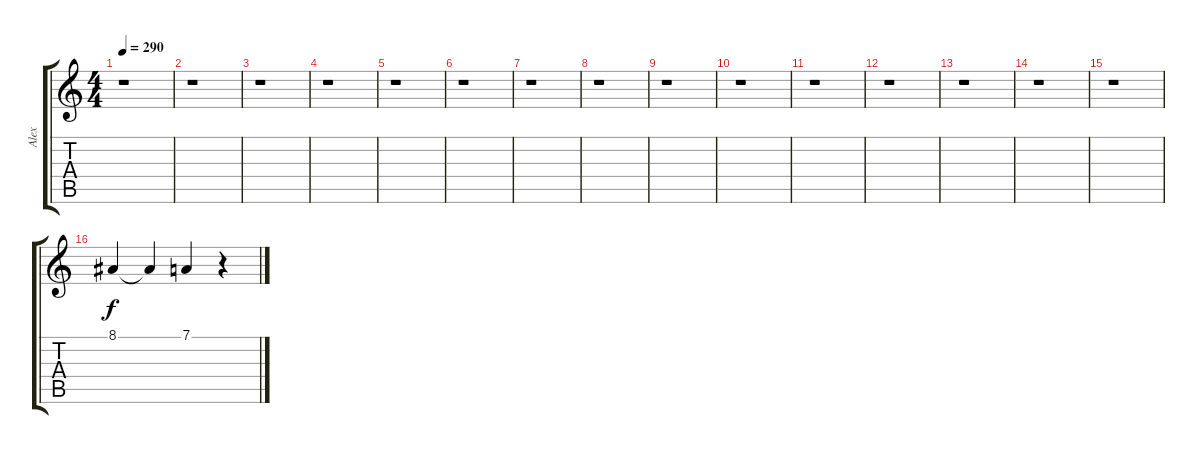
\track ("Alex" "Alex") {instrument bagpipe}
\staff {score tabs}
\tuning (D4 A3 F3 C3 G2 D2) {hide}
\ts (4 4)
\tempo 290
\clef g2
\ks c
r.1{dy mp} |
r.1 |
r.1 |
r.1 |
r.1 |
r.1 |
r.1 |
r.1 |
r.1 |
r.1 |
r.1 |
r.1 |
r.1 |
r.1 |
r.1 |
8.1.4{dy f} 8.1{t}.4 7.1.4 r.4
